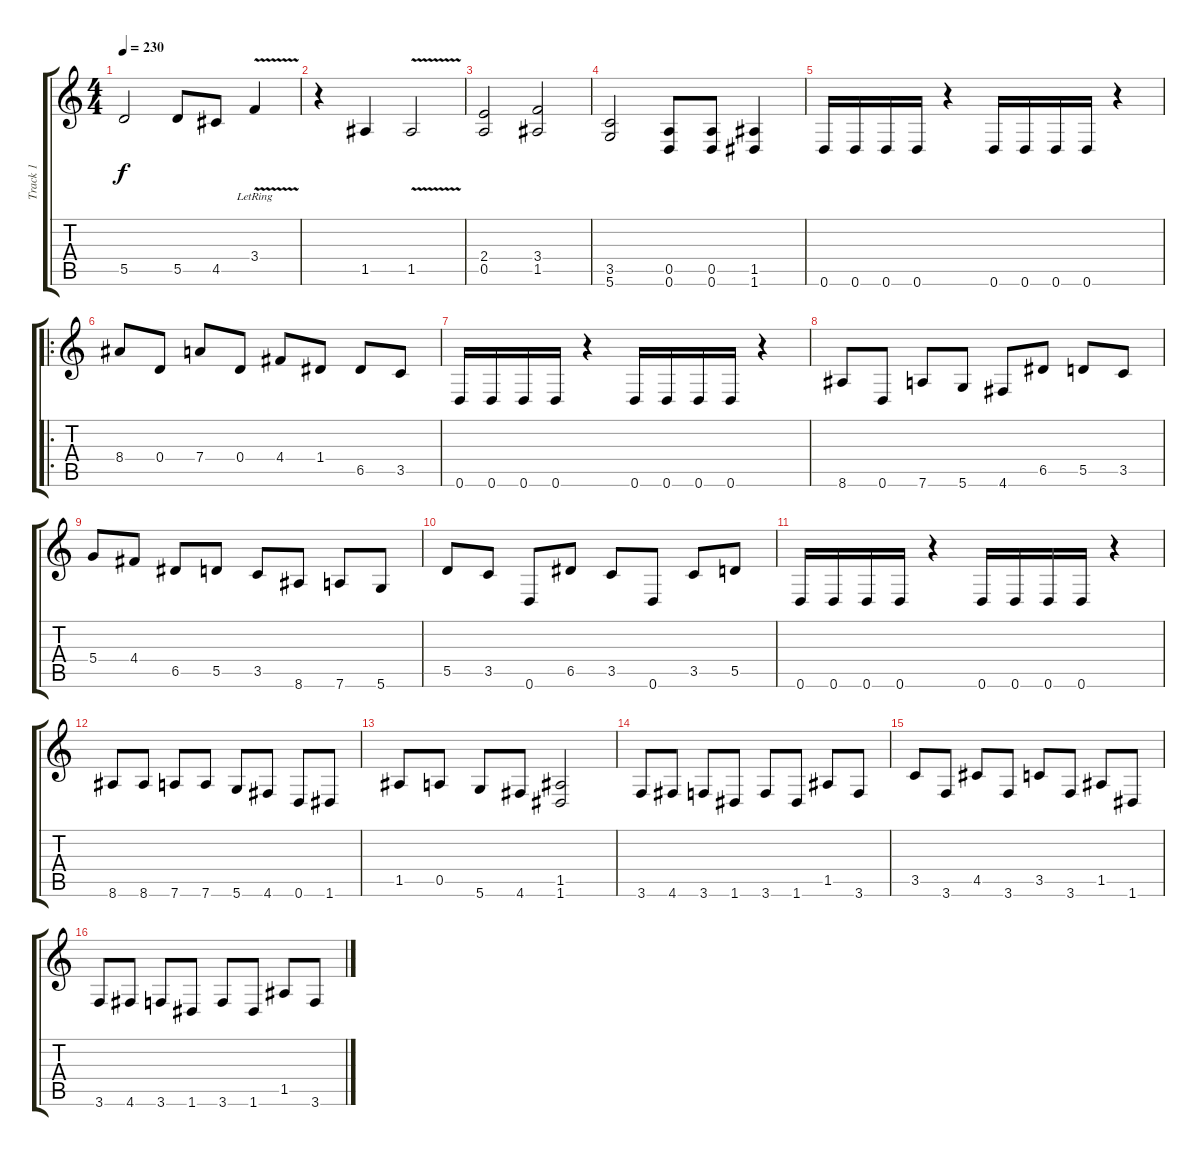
\track ("Track 1" "Track 1") {instrument distortionguitar}
\staff {score tabs}
\tuning (E4 B3 G3 D3 A2 D2) {hide}
\ts (4 4)
\tempo 230
\clef g2
\ks c
5.5.2{dy f} 5.5.8 4.5.8 3.4{v lr}.4 |
r.4 1.5.4 1.5{v}.2 |
(2.4 0.5).2 (3.4 1.5).2 |
(3.5 5.6).2 (0.5 0.6).8 (0.5 0.6).8 (1.5 1.6).4 |
0.6.16 0.6.16 0.6.16 0.6.16 r.4 0.6.16 0.6.16 0.6.16 0.6.16 r.4 |
\ro
8.4.8 0.4.8 7.4.8 0.4.8 4.4.8 1.4.8 6.5.8 3.5.8 |
0.6.16 0.6.16 0.6.16 0.6.16 r.4 0.6.16 0.6.16 0.6.16 0.6.16 r.4 |
8.6.8 0.6.8 7.6.8 5.6.8 4.6.8 6.5.8 5.5.8 3.5.8 |
5.4.8 4.4.8 6.5.8 5.5.8 3.5.8 8.6.8 7.6.8 5.6.8 |
5.5.8 3.5.8 0.6.8 6.5.8 3.5.8 0.6.8 3.5.8 5.5.8 |
0.6.16 0.6.16 0.6.16 0.6.16 r.4 0.6.16 0.6.16 0.6.16 0.6.16 r.4 |
8.6.8 8.6.8 7.6.8 7.6.8 5.6.8 4.6.8 0.6.8 1.6.8 |
1.5.8 0.5.8 5.6.8 4.6.8 (1.5 1.6).2 |
3.6.8 4.6.8 3.6.8 1.6.8 3.6.8 1.6.8 1.5.8 3.6.8 |
3.5.8 3.6.8 4.5.8 3.6.8 3.5.8 3.6.8 1.5.8 1.6.8 |
3.6.8 4.6.8 3.6.8 1.6.8 3.6.8 1.6.8 1.5.8 3.6.8
